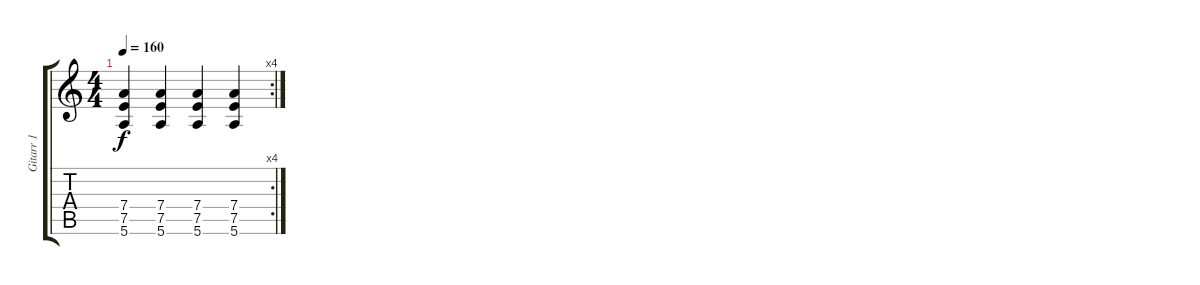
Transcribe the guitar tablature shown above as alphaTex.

\track ("Gitarr 1" "Gitarr 1") {instrument electricguitarclean}
\staff {score tabs}
\tuning (E4 B3 G3 D3 A2 E2) {hide}
\rc 4
\ts (4 4)
\tempo 160
\clef g2
\ks c
(7.4 7.5 5.6).4{dy f} (7.4 7.5 5.6).4 (7.4 7.5 5.6).4 (7.4 7.5 5.6).4
